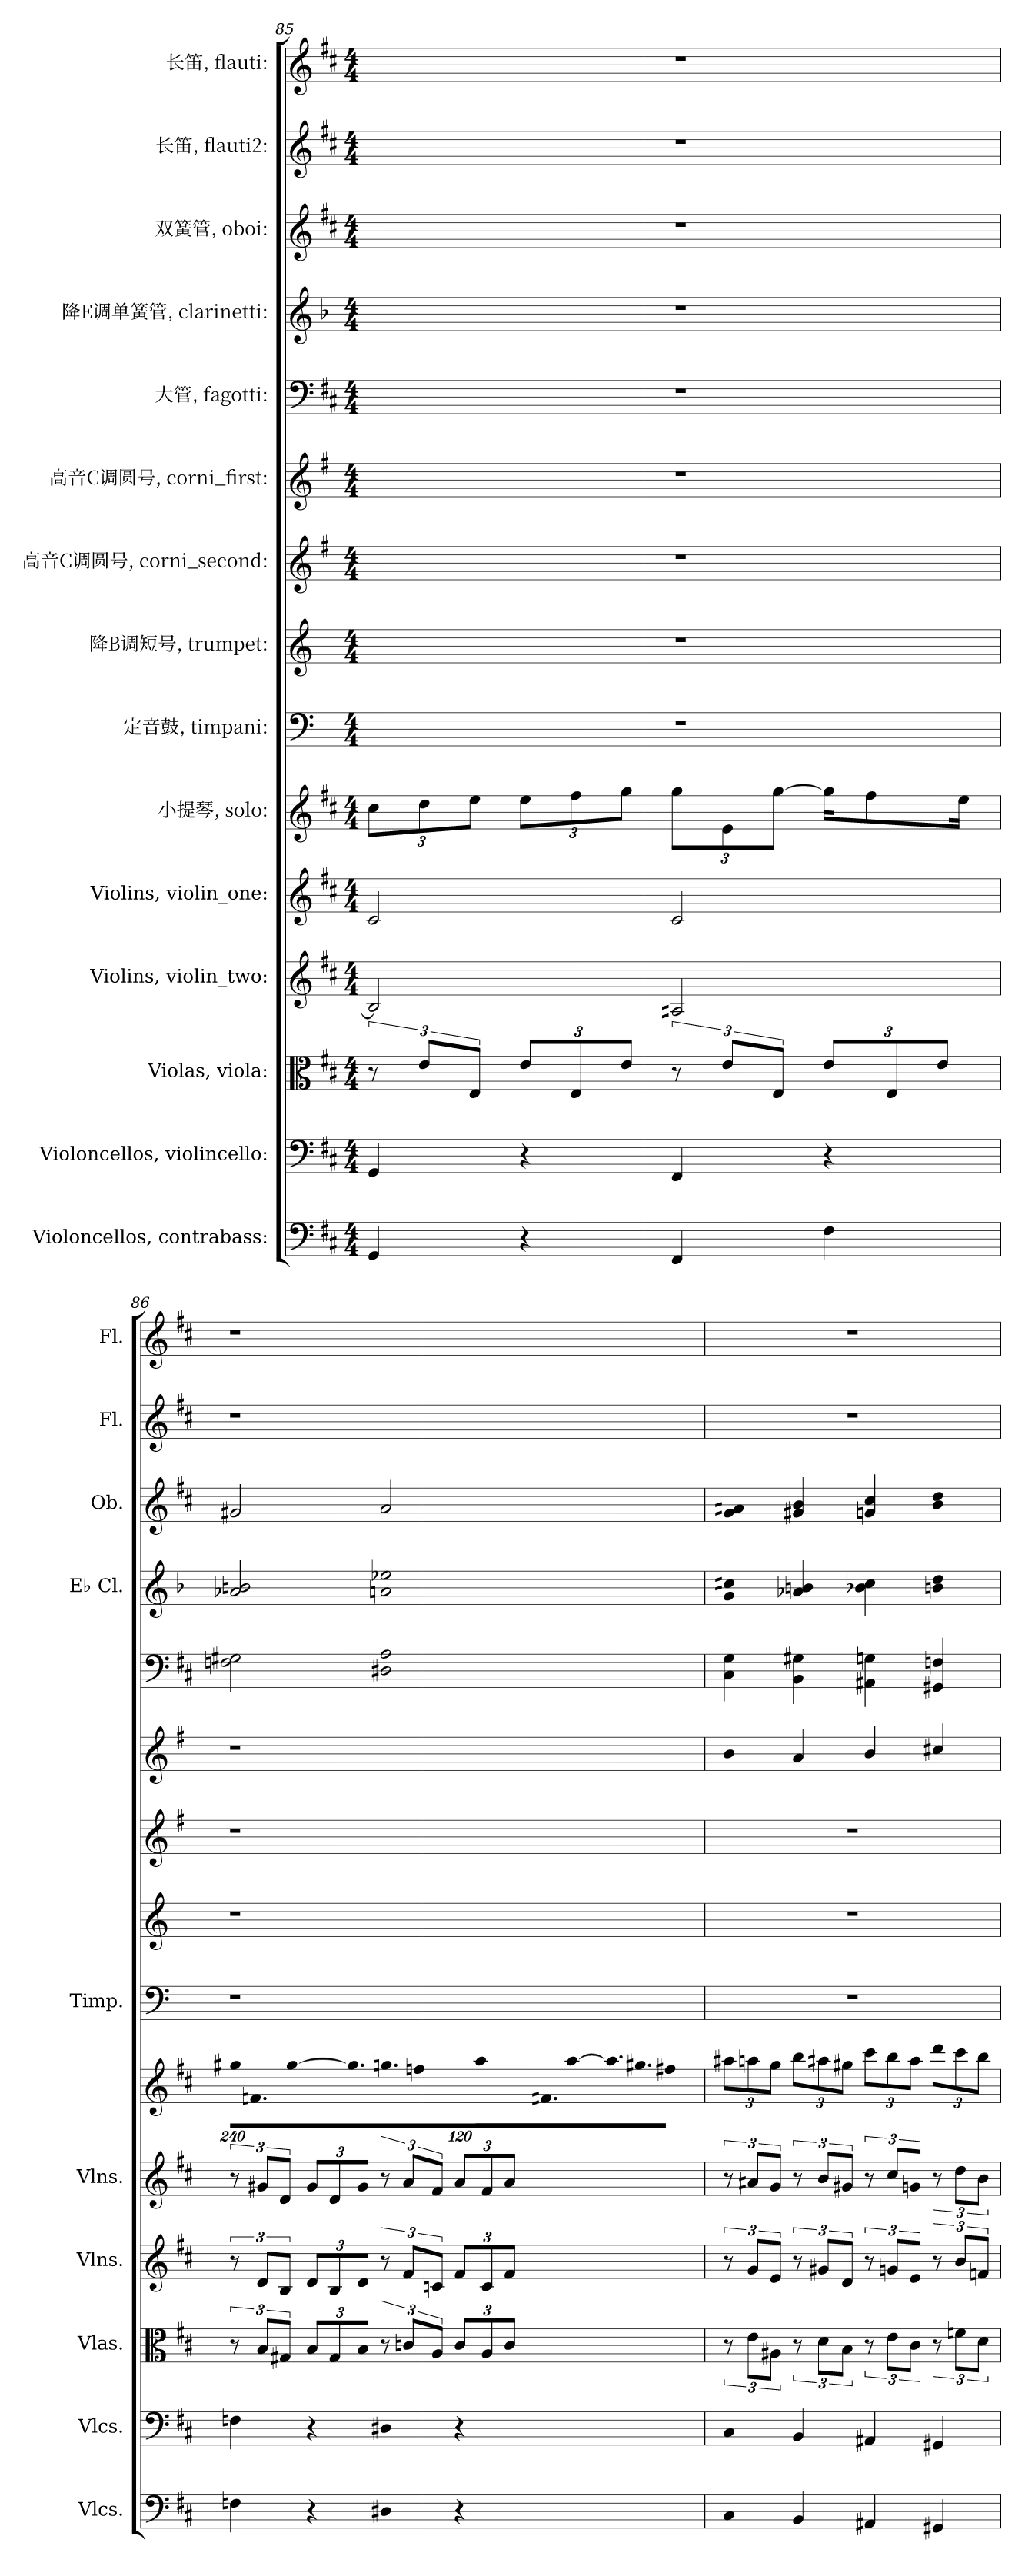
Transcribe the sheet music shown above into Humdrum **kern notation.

**kern	**kern	**kern	**kern	**kern	**kern	**kern	**kern	**kern	**kern	**kern	**kern	**kern	**kern	**kern
*part15	*part14	*part13	*part12	*part11	*part10	*part9	*part8	*part7	*part6	*part5	*part4	*part3	*part2	*part1
*staff15	*staff14	*staff13	*staff12	*staff11	*staff10	*staff9	*staff8	*staff7	*staff6	*staff5	*staff4	*staff3	*staff2	*staff1
*I"Violoncellos, contrabass:	*I"Violoncellos, violincello:	*I"Violas, viola:	*I"Violins, violin_two:	*I"Violins, violin_one:	*I"小提琴, solo:	*I"定音鼓, timpani:	*I"降B调短号, trumpet:	*I"高音C调圆号, corni_second:	*I"高音C调圆号, corni_first:	*I"大管, fagotti:	*I"降E调单簧管, clarinetti:	*I"双簧管, oboi:	*I"长笛, flauti2:	*I"长笛, flauti:
*I'Vlcs.	*I'Vlcs.	*I'Vlas.	*I'Vlns.	*I'Vlns.	*	*I'Timp.	*	*	*	*	*I'E♭ Cl.	*I'Ob.	*I'Fl.	*I'Fl.
*clefF4	*clefF4	*clefC3	*clefG2	*clefG2	*clefG2	*clefF4	*clefG2	*clefG2	*clefG2	*clefF4	*clefG2	*clefG2	*clefG2	*clefG2
*	*	*	*	*	*	*	*ITrd1c2	*ITrd4c7	*ITrd4c7	*	*ITrd-2c-3	*	*	*
*k[f#c#]	*k[f#c#]	*k[f#c#]	*k[f#c#]	*k[f#c#]	*k[f#c#]	*k[]	*k[b-e-]	*k[]	*k[]	*k[f#c#]	*k[b-e-a-d-]	*k[f#c#]	*k[f#c#]	*k[f#c#]
*M4/4	*M4/4	*M4/4	*M4/4	*M4/4	*M4/4	*M4/4	*M4/4	*M4/4	*M4/4	*M4/4	*M4/4	*M4/4	*M4/4	*M4/4
*	*	*	*	*	*Xbrackettup	*	*	*	*	*	*	*	*	*
=85	=85	=85	=85	=85	=85	=85	=85	=85	=85	=85	=85	=85	=85	=85
4GG/	4GG/	12r	2B/]	2c#/	12cc#\L	1r	1r	1r	1r	1r	1r	1r	1r	1r
.	.	12e/L	.	.	12dd\	.	.	.	.	.	.	.	.	.
.	.	12E/J	.	.	12ee\J	.	.	.	.	.	.	.	.	.
*	*	*Xbrackettup	*	*	*	*	*	*	*	*	*	*	*	*
4r	4r	12e/L	.	.	12ee\L	.	.	.	.	.	.	.	.	.
.	.	12E/	.	.	12ff#\	.	.	.	.	.	.	.	.	.
.	.	12e/J	.	.	12gg\J	.	.	.	.	.	.	.	.	.
*	*	*brackettup	*	*	*	*	*	*	*	*	*	*	*	*
4FF#/	4FF#/	12r	2A#X/	2c#/	12gg\L	.	.	.	.	.	.	.	.	.
.	.	12e/L	.	.	12e\	.	.	.	.	.	.	.	.	.
.	.	12E/J	.	.	[12gg\J	.	.	.	.	.	.	.	.	.
*	*	*Xbrackettup	*	*	*	*	*	*	*	*	*	*	*	*
4F#\	4r	12e/L	.	.	16gg\KL]	.	.	.	.	.	.	.	.	.
.	.	.	.	.	8ff#\	.	.	.	.	.	.	.	.	.
.	.	12E/	.	.	.	.	.	.	.	.	.	.	.	.
.	.	12e/J	.	.	.	.	.	.	.	.	.	.	.	.
.	.	.	.	.	16ee\Jk	.	.	.	.	.	.	.	.	.
!!LO:PB:g=z
=86	=86	=86	=86	=86	=86	=86	=86	=86	=86	=86	=86	=86	=86	=86
*	*	*brackettup	*	*	*	*	*	*	*	*	*	*	*	*
!	!	!	!	!	!LO:N:vis=16	!	!	!	!	!	!	!	!	!
4Fn\	4Fn\	12r	12r	12r	1920%137gg#X\LL	1r	1r	1r	1r	2Fn\ 2G#X\	2cc-X/ 2ddn/	2g#X/	1r	1r
!	!	!	!	!	!LO:N:vis=16.	!	!	!	!	!	!	!	!	!
.	.	.	.	.	960%103fn\	.	.	.	.	.	.	.	.	.
.	.	12B/L	12d/L	12g#X/L	.	.	.	.	.	.	.	.	.	.
.	.	12G#X/J	12B/J	12d/J	.	.	.	.	.	.	.	.	.	.
!	!	!	!	!	!LO:N:vis=32	!	!	!	!	!	!	!	!	!
.	.	.	.	.	[640%23gg#\K	.	.	.	.	.	.	.	.	.
!	!	!	!	!	!LO:N:vis=16.	!	!	!	!	!	!	!	!	!
.	.	.	.	.	960%103gg#\]	.	.	.	.	.	.	.	.	.
*	*	*Xbrackettup	*Xbrackettup	*Xbrackettup	*	*	*	*	*	*	*	*	*	*
4r	4r	12B/L	12d/L	12g#/L	.	.	.	.	.	.	.	.	.	.
!	!	!	!	!	!LO:N:vis=16.	!	!	!	!	!	!	!	!	!
.	.	.	.	.	960%103ggn\	.	.	.	.	.	.	.	.	.
.	.	12G#/	12B/	12d/	.	.	.	.	.	.	.	.	.	.
.	.	12B/J	12d/J	12g#/J	.	.	.	.	.	.	.	.	.	.
!	!	!	!	!	!LO:N:vis=16	!	!	!	!	!	!	!	!	!
.	.	.	.	.	1920%137ffn\JJ	.	.	.	.	.	.	.	.	.
*	*	*brackettup	*brackettup	*brackettup	*	*	*	*	*	*	*	*	*	*
4D#X\	4D#X\	12r	12r	12r	.	.	.	.	.	2D#X\ 2A\	2ccn\ 2gg-X\	2a/	.	.
!	!	!	!	!	!LO:N:vis=16	!	!	!	!	!	!	!	!	!
.	.	.	.	.	1920%137aa\LL	.	.	.	.	.	.	.	.	.
!	!	!	!	!	!LO:N:vis=16.	!	!	!	!	!	!	!	!	!
.	.	.	.	.	960%103f#X\	.	.	.	.	.	.	.	.	.
.	.	12cn/L	12f#/L	12a/L	.	.	.	.	.	.	.	.	.	.
.	.	12A/J	12cn/J	12f#/J	.	.	.	.	.	.	.	.	.	.
!	!	!	!	!	!LO:N:vis=32	!	!	!	!	!	!	!	!	!
.	.	.	.	.	[640%23aa\K	.	.	.	.	.	.	.	.	.
!	!	!	!	!	!LO:N:vis=16.	!	!	!	!	!	!	!	!	!
.	.	.	.	.	960%103aa\]	.	.	.	.	.	.	.	.	.
*	*	*Xbrackettup	*Xbrackettup	*Xbrackettup	*	*	*	*	*	*	*	*	*	*
4r	4r	12c/L	12f#/L	12a/L	.	.	.	.	.	.	.	.	.	.
!	!	!	!	!	!LO:N:vis=16.	!	!	!	!	!	!	!	!	!
.	.	.	.	.	960%103gg#X\	.	.	.	.	.	.	.	.	.
.	.	12A/	12c/	12f#/	.	.	.	.	.	.	.	.	.	.
.	.	12c/J	12f#/J	12a/J	.	.	.	.	.	.	.	.	.	.
!	!	!	!	!	!LO:N:vis=16	!	!	!	!	!	!	!	!	!
.	.	.	.	.	1920%137ff#X\JJ	.	.	.	.	.	.	.	.	.
960ryy	960ryy	960ryy	960ryy	960ryy	.	960ryy	960ryy	960ryy	960ryy	960ryy	960ryy	960ryy	960ryy	960ryy
!!LO:PB:g=z
=87	=87	=87	=87	=87	=87	=87	=87	=87	=87	=87	=87	=87	=87	=87
*	*	*brackettup	*brackettup	*brackettup	*	*	*	*	*	*	*	*	*	*
4C#/	4C#/	12r	12r	12r	12aa#X\L	1r	1r	1r	4e/	4C#\ 4G\	4b-/ 4een/	4g/ 4a#X/	1r	1r
.	.	12e\L	12g/L	12a#X/L	12aan\	.	.	.	.	.	.	.	.	.
.	.	12A#X\J	12e/J	12g/J	12gg\J	.	.	.	.	.	.	.	.	.
4BB/	4BB/	12r	12r	12r	12bb\L	.	.	.	4d/	4BB\ 4G#X\	4cc-X/ 4ddn/	4g#X/ 4b/	.	.
.	.	12d\L	12g#X/L	12b/L	12aa#X\	.	.	.	.	.	.	.	.	.
.	.	12B\J	12d/J	12g#X/J	12gg#X\J	.	.	.	.	.	.	.	.	.
4AA#X/	4AA#X/	12r	12r	12r	12ccc#\L	.	.	.	4e/	4AA#X\ 4Gn\	4dd-X\ 4ee\	4gn/ 4cc#/	.	.
.	.	12e\L	12gn/L	12cc#/L	12bb\	.	.	.	.	.	.	.	.	.
.	.	12c#\J	12e/J	12gn/J	12aa#\J	.	.	.	.	.	.	.	.	.
4GG#X/	4GG#X/	12r	12r	12r	12ddd\L	.	.	.	4f#X/	4GG#X/ 4Fn/	4ddn\ 4ff\	4b\ 4dd\	.	.
.	.	12fn\L	12b/L	12dd\L	12ccc#\	.	.	.	.	.	.	.	.	.
.	.	12d\J	12fn/J	12b\J	12bb\J	.	.	.	.	.	.	.	.	.
=	=	=	=	=	=	=	=	=	=	=	=	=	=	=
*-	*-	*-	*-	*-	*-	*-	*-	*-	*-	*-	*-	*-	*-	*-
